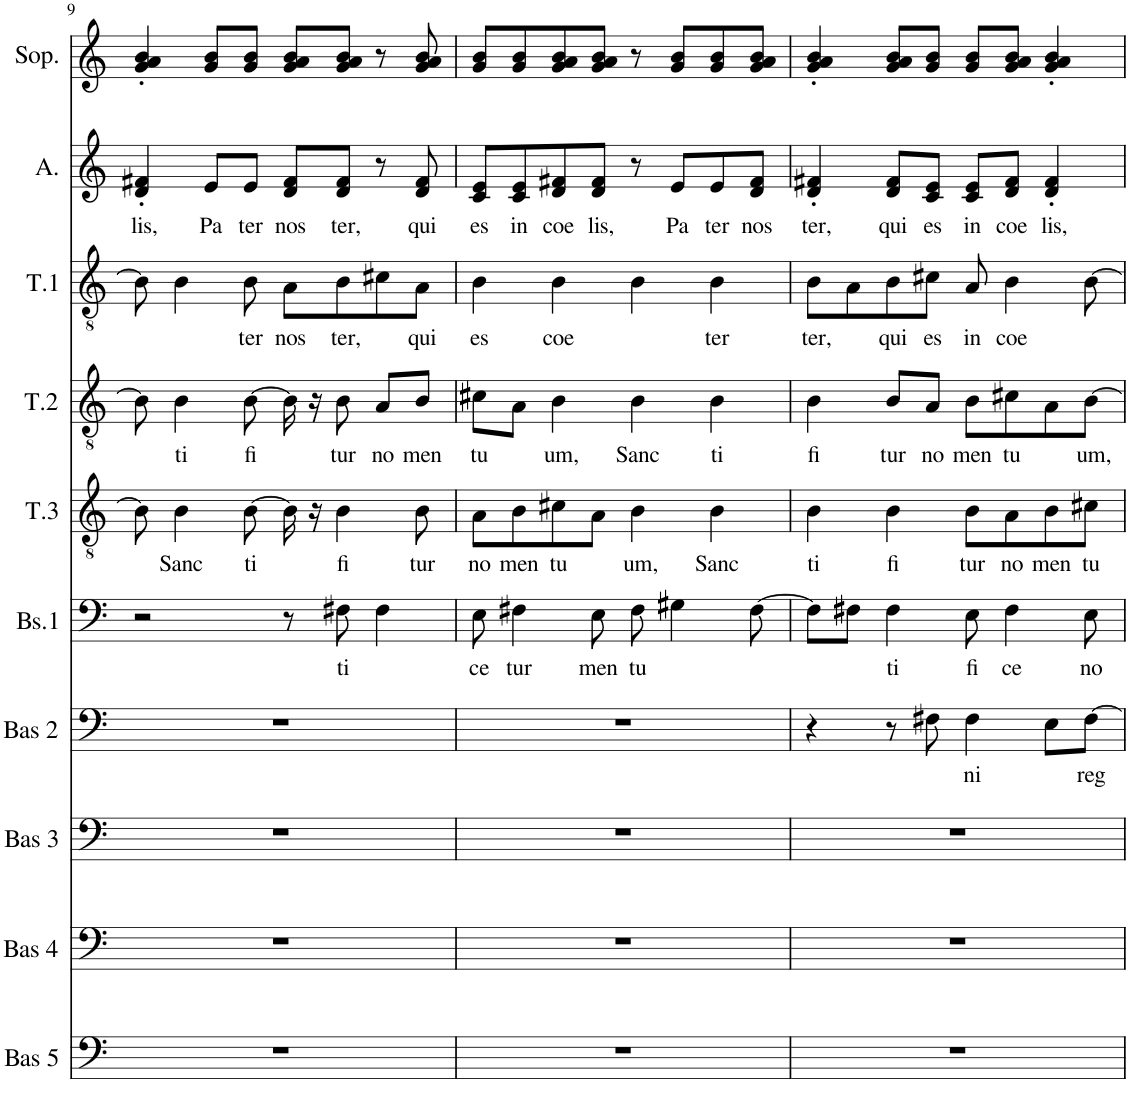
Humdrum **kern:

**kern	**kern	**kern	**kern	**text	**kern	**text	**kern	**text	**kern	**text	**kern	**text	**kern	**text	**kern
*part10	*part9	*part8	*part7	*part7	*part6	*part6	*part5	*part5	*part4	*part4	*part3	*part3	*part2	*part2	*part1
*staff10	*staff9	*staff8	*staff7	*staff7	*staff6	*staff6	*staff5	*staff5	*staff4	*staff4	*staff3	*staff3	*staff2	*staff2	*staff1
*I"Bas 5	*I"Bas 4	*I"Bas 3	*I"Bas 2	*	*I"Bas 1	*	*I"Tenor 3	*	*I"Tenor 2	*	*I"Tenor 1	*	*I"Alt	*	*I"Sopraan
*I'Bas 5	*I'Bas 4	*I'Bas 3	*I'Bas 2	*	*I'Bs.1	*	*I'T.3	*	*I'T.2	*	*I'T.1	*	*I'A.	*	*I'Sop.
!!LO:PB:g=z
*clefF4	*clefF4	*clefF4	*clefF4	*	*clefF4	*	*clefGv2	*	*clefGv2	*	*clefGv2	*	*clefG2	*	*clefG2
*k[]	*k[]	*k[]	*k[]	*	*k[]	*	*k[]	*	*k[]	*	*k[]	*	*k[]	*	*k[]
*M4/4	*M4/4	*M4/4	*M4/4	*	*M4/4	*	*M4/4	*	*M4/4	*	*M4/4	*	*M4/4	*	*M4/4
=9	=9	=9	=9	=9	=9	=9	=9	=9	=9	=9	=9	=9	=9	=9	=9
!	!	!	!	!	!	!	!	!	!	!	!	!	!	!LO:LY:b	!
1r	1r	1r	1r	.	2r	.	8B\]	.	8B\]	.	8B\]	.	4d/' 4f#X/'	lis,	4g/' 4a/' 4b/'
!	!	!	!	!	!	!	!	!LO:LY:b	!	!LO:LY:b	!	!	!	!	!
.	.	.	.	.	.	.	4B\	Sanc	4B\	ti	4B\	.	.	.	.
!	!	!	!	!	!	!	!	!	!	!	!	!	!	!LO:LY:b	!
.	.	.	.	.	.	.	.	.	.	.	.	.	8e/L	Pa	8g/ 8b/L
!	!	!	!	!	!	!	!	!LO:LY:b	!	!LO:LY:b	!	!LO:LY:b	!	!LO:LY:b	!
.	.	.	.	.	.	.	[8B\	ti	[8B\	fi	8B\	ter	8e/J	ter	8g/ 8b/J
!	!	!	!	!	!	!	!	!	!	!	!	!LO:LY:b	!	!LO:LY:b	!
.	.	.	.	.	8r	.	16B\]	.	16B\]	.	8A\L	nos	8d/ 8f#/L	nos	8g/ 8a/ 8b/L
.	.	.	.	.	.	.	16r	.	16r	.	.	.	.	.	.
!	!	!	!	!	!	!LO:LY:b	!	!LO:LY:b	!	!LO:LY:b	!	!LO:LY:b	!	!LO:LY:b	!
.	.	.	.	.	8F#X\	ti	4B\	fi	8B\	tur	8B\	ter,	8d/ 8f#/J	ter,	8g/ 8a/ 8b/J
!	!	!	!	!	!	!	!	!	!	!LO:LY:b	!	!	!	!	!
.	.	.	.	.	4F#\	.	.	.	8A/L	no	8c#X\	.	8r	.	8r
!	!	!	!	!	!	!	!	!LO:LY:b	!	!LO:LY:b	!	!LO:LY:b	!	!LO:LY:b	!
.	.	.	.	.	.	.	8B\	tur	8B/J	men	8A\J	qui	8d/ 8f#/	qui	8g/ 8a/ 8b/
=10	=10	=10	=10	=10	=10	=10	=10	=10	=10	=10	=10	=10	=10	=10	=10
!	!	!	!	!	!	!LO:LY:b	!	!LO:LY:b	!	!LO:LY:b	!	!LO:LY:b	!	!LO:LY:b	!
1r	1r	1r	1r	.	8E\	ce	8A\L	no	8c#X\L	tu	4B\	es	8c/ 8e/L	es	8g/ 8b/L
!	!	!	!	!	!	!LO:LY:b	!	!LO:LY:b	!	!	!	!	!	!LO:LY:b	!
.	.	.	.	.	4F#X\	tur	8B\	men	8A\J	.	.	.	8c/ 8e/	in	8g/ 8b/
!	!	!	!	!	!	!	!	!LO:LY:b	!	!LO:LY:b	!	!LO:LY:b	!	!LO:LY:b	!
.	.	.	.	.	.	.	8c#X\	tu	4B\	um,	4B\	coe	8d/ 8f#X/	coe	8g/ 8a/ 8b/
!	!	!	!	!	!	!LO:LY:b	!	!	!	!	!	!	!	!LO:LY:b	!
.	.	.	.	.	8E\	men	8A\J	.	.	.	.	.	8d/ 8f#/J	lis,	8g/ 8a/ 8b/J
!	!	!	!	!	!	!LO:LY:b	!	!LO:LY:b	!	!LO:LY:b	!	!	!	!	!
.	.	.	.	.	8F#\	tu	4B\	um,	4B\	Sanc	4B\	.	8r	.	8r
!	!	!	!	!	!	!	!	!	!	!	!	!	!	!LO:LY:b	!
.	.	.	.	.	4G#X\	.	.	.	.	.	.	.	8e/L	Pa	8g/ 8b/L
!	!	!	!	!	!	!	!	!LO:LY:b	!	!LO:LY:b	!	!LO:LY:b	!	!LO:LY:b	!
.	.	.	.	.	.	.	4B\	Sanc	4B\	ti	4B\	ter	8e/	ter	8g/ 8b/
!	!	!	!	!	!	!	!	!	!	!	!	!	!	!LO:LY:b	!
.	.	.	.	.	[8F#\	.	.	.	.	.	.	.	8d/ 8f#/J	nos	8g/ 8a/ 8b/J
=11	=11	=11	=11	=11	=11	=11	=11	=11	=11	=11	=11	=11	=11	=11	=11
!	!	!	!	!	!	!	!	!LO:LY:b	!	!LO:LY:b	!	!LO:LY:b	!	!LO:LY:b	!
1r	1r	1r	4r	.	8F#\L]	.	4B\	ti	4B\	fi	8B\L	ter,	4d/' 4f#X/'	ter,	4g/' 4a/' 4b/'
.	.	.	.	.	8F#X\J	.	.	.	.	.	8A\	.	.	.	.
!	!	!	!	!	!	!LO:LY:b	!	!LO:LY:b	!	!LO:LY:b	!	!LO:LY:b	!	!LO:LY:b	!
.	.	.	8r	.	4F#\	ti	4B\	fi	8B/L	tur	8B\	qui	8d/ 8f#/L	qui	8g/ 8a/ 8b/L
!	!	!	!	!	!	!	!	!	!	!LO:LY:b	!	!LO:LY:b	!	!LO:LY:b	!
.	.	.	8F#X\	.	.	.	.	.	8A/J	no	8c#X\J	es	8c/ 8e/J	es	8g/ 8b/J
!	!	!	!	!LO:LY:b	!	!LO:LY:b	!	!LO:LY:b	!	!LO:LY:b	!	!LO:LY:b	!	!LO:LY:b	!
.	.	.	4F#\	ni	8E\	fi	8B\L	tur	8B\L	men	8A/	in	8c/ 8e/L	in	8g/ 8b/L
!	!	!	!	!	!	!LO:LY:b	!	!LO:LY:b	!	!LO:LY:b	!	!LO:LY:b	!	!LO:LY:b	!
.	.	.	.	.	4F#\	ce	8A\	no	8c#X\	tu	4B\	coe	8d/ 8f#/J	coe	8g/ 8a/ 8b/J
!	!	!	!	!	!	!	!	!LO:LY:b	!	!	!	!	!	!LO:LY:b	!
.	.	.	8E\L	.	.	.	8B\	men	8A\	.	.	.	4d/' 4f#/'	lis,	4g/' 4a/' 4b/'
!	!	!	!	!LO:LY:b	!	!LO:LY:b	!	!LO:LY:b	!	!LO:LY:b	!	!	!	!	!
.	.	.	[8F#\J	reg	8E\	no	8c#X\J	tu	[8B\J	um,	[8B\	.	.	.	.
=	=	=	=	=	=	=	=	=	=	=	=	=	=	=	=
*-	*-	*-	*-	*-	*-	*-	*-	*-	*-	*-	*-	*-	*-	*-	*-
